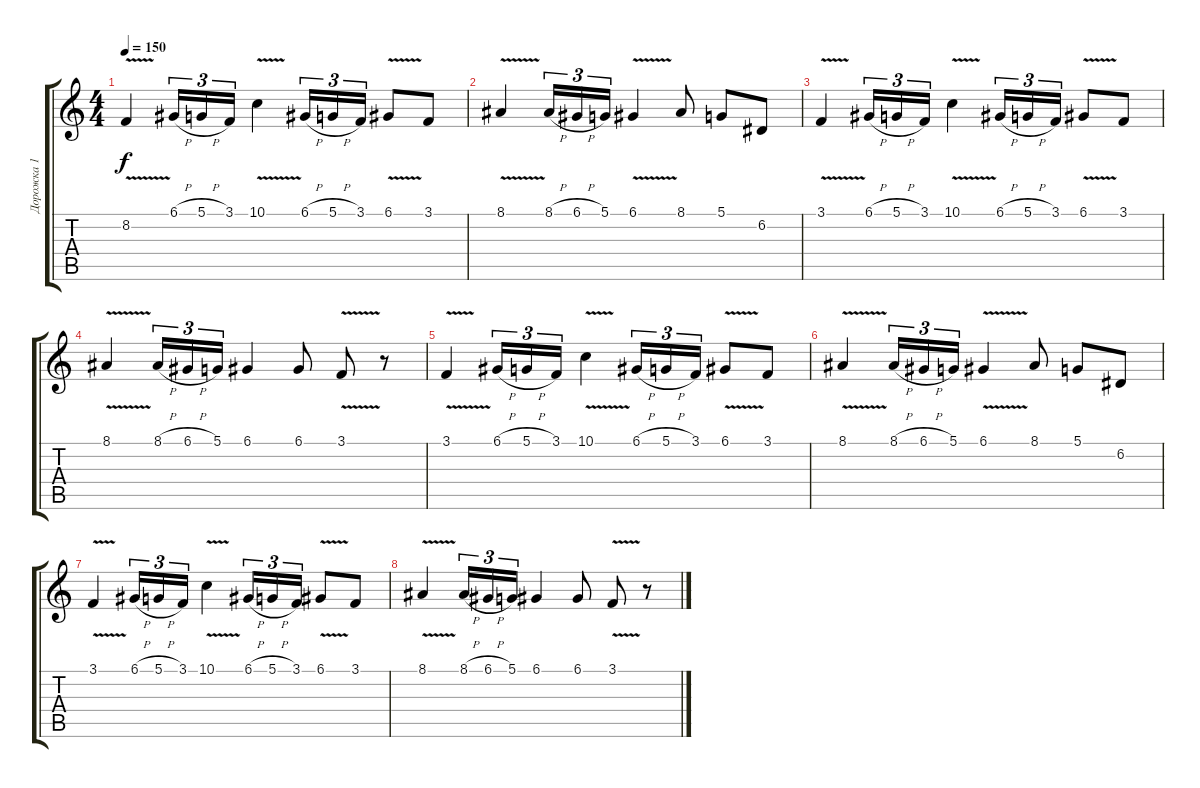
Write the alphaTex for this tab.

\track ("Дорожка 1" "Дорожка 1") {instrument accordion}
\staff {score tabs}
\tuning (D4 A3 F3 C3 G2 D2) {hide}
\ts (4 4)
\tempo 150
\clef g2
\ks c
8.2{v}.4{dy f} 6.1{h}.16{tu (3 2)} 5.1{h}.16{tu (3 2)} 3.1.16{tu (3 2)} 10.1{v}.4 6.1{h}.16{tu (3 2)} 5.1{h}.16{tu (3 2)} 3.1.16{tu (3 2)} 6.1{v}.8 3.1.8 |
8.1{v}.4 8.1{h}.16{tu (3 2)} 6.1{h}.16{tu (3 2)} 5.1.16{tu (3 2)} 6.1{v}.4 8.1.8 5.1.8 6.2.8 |
3.1{v}.4 6.1{h}.16{tu (3 2)} 5.1{h}.16{tu (3 2)} 3.1.16{tu (3 2)} 10.1{v}.4 6.1{h}.16{tu (3 2)} 5.1{h}.16{tu (3 2)} 3.1.16{tu (3 2)} 6.1{v}.8 3.1.8 |
8.1{v}.4 8.1{h}.16{tu (3 2)} 6.1{h}.16{tu (3 2)} 5.1.16{tu (3 2)} 6.1.4 6.1.8 3.1{v}.8 r.8 |
3.1{v}.4 6.1{h}.16{tu (3 2)} 5.1{h}.16{tu (3 2)} 3.1.16{tu (3 2)} 10.1{v}.4 6.1{h}.16{tu (3 2)} 5.1{h}.16{tu (3 2)} 3.1.16{tu (3 2)} 6.1{v}.8 3.1.8 |
8.1{v}.4 8.1{h}.16{tu (3 2)} 6.1{h}.16{tu (3 2)} 5.1.16{tu (3 2)} 6.1{v}.4 8.1.8 5.1.8 6.2.8 |
3.1{v}.4 6.1{h}.16{tu (3 2)} 5.1{h}.16{tu (3 2)} 3.1.16{tu (3 2)} 10.1{v}.4 6.1{h}.16{tu (3 2)} 5.1{h}.16{tu (3 2)} 3.1.16{tu (3 2)} 6.1{v}.8 3.1.8 |
8.1{v}.4 8.1{h}.16{tu (3 2)} 6.1{h}.16{tu (3 2)} 5.1.16{tu (3 2)} 6.1.4 6.1.8 3.1{v}.8 r.8
